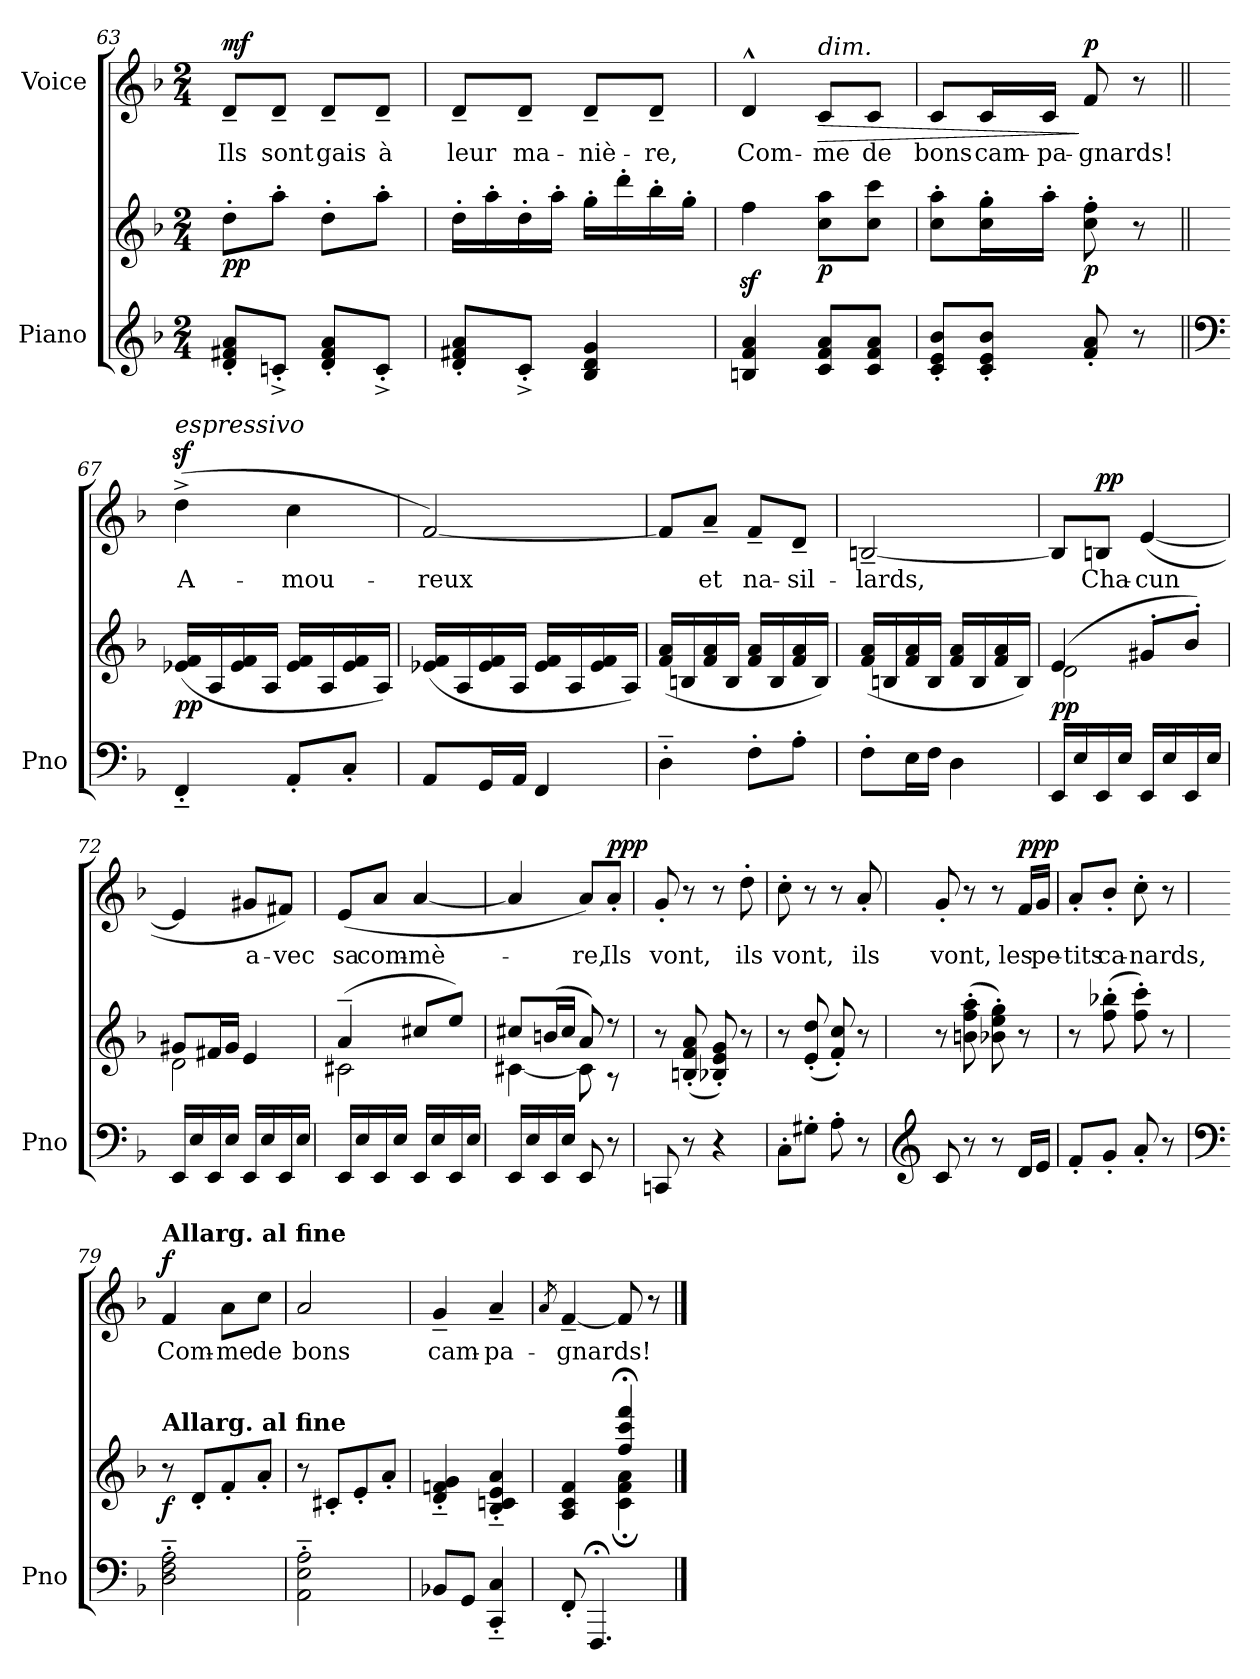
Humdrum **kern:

**kern	**kern	**dynam	**kern	**text	**dynam
*part2	*part2	*part2	*part1	*part1	*part1
*staff3	*staff2	*staff2/3	*staff1	*staff1	*staff1
*I"Piano	*	*	*I"Voice	*	*
*I'Pno	*	*	*	*	*
*clefG2	*clefG2	*	*clefG2	*	*
*k[b-]	*k[b-]	*	*k[b-]	*	*
*M2/4	*M2/4	*	*M2/4	*	*
=63	=63	=63	=63	=63	=63
!	!	!LO:DY:b	!	!	!LO:DY:a
8d/' 8f#X/' 8a/'L	8dd'\L	pp	8d~>/L	Ils	mf
8cn'^/J	8aa'\J	.	8d~>/J	sont	.
8d/' 8f#/' 8a/'L	8dd'\L	.	8d~>/L	gais	.
8c'^/J	8aa'\J	.	8d~>/J	à	.
=64	=64	=64	=64	=64	=64
8d/' 8f#X/' 8a/'L	16dd'\LL	.	8d~>/L	leur	.
.	16aa'\	.	.	.	.
8c'^/J	16dd'\	.	8d~>/J	ma-	.
.	16aa'\JJ	.	.	.	.
4B-/ 4d/ 4g/	16gg'\LL	.	8d~>/L	-niè-	.
.	16ddd'\	.	.	.	.
.	16bb-'\	.	8d~>/J	-re,	.
.	16gg'\JJ	.	.	.	.
=65	=65	=65	=65	=65	=65
4Bn/ 4f/ 4a/	4ffz<\	.	4d^^/	Com-	.
!	!	!	!LO:TX:i:t=dim.	!	!
!	!	!LO:DY:b	!	!	!LO:HP:b
8c/ 8f/ 8a/L	8cc\ 8aa\L	p	8c/L	-me	>
8c/ 8f/ 8a/J	8cc\ 8ccc\J	.	8c/J	de	.
=66	=66	=66	=66	=66	=66
8c/' 8e/' 8b-/'L	8cc\' 8aa\'L	.	8c/L	bons	.
8c/' 8e/' 8b-/'J	16cc\' 16gg\'L	.	16c/L	cam-	.
.	16aa'\JJ	.	16c/JJ	-pa-	.
!	!	!LO:DY:b	!	!	!LO:DY:n=1:a
8f/' 8a/'	8cc\' 8ff\'	p	8f/	-gnards!	] p
8r	8r	.	8r	.	.
=67||	=67||	=67||	=67||	=67||	=67||
*clefF4	*	*	*	*	*
!	!	!	!LO:TX:a:i:t=espressivo	!	!
!	!	!LO:DY:b	!	!	!
4FF'~/	(16e-X/ 16f/LL	pp	(4ddz>^\	A-	.
.	16A/	.	.	.	.
.	16e-/ 16f/	.	.	.	.
.	16A/JJ	.	.	.	.
8AA'/L	16e-/ 16f/LL	.	4cc\	-mou-	.
.	16A/	.	.	.	.
8C'/J	16e-/ 16f/	.	.	.	.
.	16A/JJ)	.	.	.	.
=68	=68	=68	=68	=68	=68
8AA/L	(16e-X/ 16f/LL	.	[2f/)	-reux	.
.	16A/	.	.	.	.
16GG/L	16e-/ 16f/	.	.	.	.
16AA/JJ	16A/JJ	.	.	.	.
4FF/	16e-/ 16f/LL	.	.	.	.
.	16A/	.	.	.	.
.	16e-/ 16f/	.	.	.	.
.	16A/JJ)	.	.	.	.
=69	=69	=69	=69	=69	=69
4D'~\	(16f/ 16a/LL	.	8f/L]	.	.
.	16Bn/	.	.	.	.
.	16f/ 16a/	.	8a~>/J	et	.
.	16B/JJ	.	.	.	.
8F'\L	16f/ 16a/LL	.	8f~>/L	na-	.
.	16B/	.	.	.	.
8A'\J	16f/ 16a/	.	8d~>/J	-sil-	.
.	16B/JJ)	.	.	.	.
=70	=70	=70	=70	=70	=70
8F'\L	(16f/ 16a/LL	.	[2Bn~>/	-lards,	.
.	16Bn/	.	.	.	.
16E\L	16f/ 16a/	.	.	.	.
16F\JJ	16B/JJ	.	.	.	.
4D\	16f/ 16a/LL	.	.	.	.
.	16B/	.	.	.	.
.	16f/ 16a/	.	.	.	.
.	16B/JJ)	.	.	.	.
=71	=71	=71	=71	=71	=71
*	*^	*	*	*	*
!	!	!	!LO:DY:b	!	!	!
16EE/LL	(4e/	2d\	pp	8B/L]	.	.
16E/	.	.	.	.	.	.
!	!	!	!	!	!	!LO:DY:a
16EE/	.	.	.	8Bn/J	Cha-	pp
16E/JJ	.	.	.	.	.	.
16EE/LL	8g#X'/L	.	.	([4e/	-cun	.
16E/	.	.	.	.	.	.
16EE/	8b-'/J)	.	.	.	.	.
16E/JJ	.	.	.	.	.	.
=72	=72	=72	=72	=72	=72	=72
16EE/LL	8g#X/L	2d\	.	4e/]	.	.
16E/	.	.	.	.	.	.
16EE/	16f#X/L	.	.	.	.	.
16E/JJ	16g#/JJ	.	.	.	.	.
16EE/LL	4e/	.	.	8g#X/L	a-	.
16E/	.	.	.	.	.	.
16EE/	.	.	.	8f#X/J)	-vec	.
16E/JJ	.	.	.	.	.	.
=73	=73	=73	=73	=73	=73	=73
16EE/LL	(4a~/	2c#X\	.	(8e/L	sa	.
16E/	.	.	.	.	.	.
16EE/	.	.	.	8a/J	com-	.
16E/JJ	.	.	.	.	.	.
16EE/LL	8cc#X/L	.	.	[4a/	-mè-	.
16E/	.	.	.	.	.	.
16EE/	8ee/J)	.	.	.	.	.
16E/JJ	.	.	.	.	.	.
=74	=74	=74	=74	=74	=74	=74
16EE/LL	8cc#X/L	[4c#X\	.	4a/]	.	.
16E/	.	.	.	.	.	.
16EE/	(16bn/L	.	.	.	.	.
16E/JJ	16cc#/JJ	.	.	.	.	.
8EE/	8a/)	8c#\]	.	8a/L)	-re,	.
!	!	!	!	!	!	!LO:DY:a
8r	8r	8r	.	8a'/J	Ils	ppp
*	*v	*v	*	*	*	*
=75	=75	=75	=75	=75	=75
8CCn/	8r	.	8g'/	vont,	.
8r	(8Bn/' 8f/' 8a/'	.	8r	.	.
4r	8B-X/' 8e/' 8g/')	.	8r	.	.
.	8r	.	8dd'\	ils	.
=76	=76	=76	=76	=76	=76
8C'\L	8r	.	8cc'\	vont,	.
8G#X'\J	(8e/' 8dd/'	.	8r	.	.
8A'\	8f/' 8cc/')	.	8r	.	.
8r	8r	.	8a'/	ils	.
=77	=77	=77	=77	=77	=77
*clefG2	*	*	*	*	*
8c/	8r	.	8g'/	vont,	.
!	!	!LO:DY:b	!	!	!
!	!	!LO:DY:n=1:b	!	!	!
8r	(8bn\' 8ff\' 8aa\'	other-dynamics pp	8r	.	.
8r	8b-X\' 8ee\' 8gg\')	.	8r	.	.
!	!	!	!	!	!LO:DY:a
16d/LL	8r	.	16f/LL	les	ppp
16e/JJ	.	.	16g/JJ	-pe-	.
=78	=78	=78	=78	=78	=78
8f'/L	8r	.	8a'/L	-tits	.
8g'/J	(8ff\' 8bb-X\'	.	8b-'/J	ca-	.
8a'/	8ff\' 8ccc\')	.	8cc'\	-nards,	.
8r	8r	.	8r	.	.
=79	=79	=79	=79	=79	=79
*clefF4	*	*	*	*	*
!	!	!	!LO:TX:a:B:t=Allarg. al fine	!	!
!	!LO:TX:a:B:t=Allarg. al fine	!	!	!	!
!	!	!LO:DY:b	!	!	!LO:DY:a
2D\'~ 2F\'~ 2A\'~	8r	f	4f/	Com-	f
.	8d'/L	.	.	.	.
.	8f'/	.	8a\L	-me	.
.	8a'/J	.	8cc\J	de	.
=80	=80	=80	=80	=80	=80
2AA\'~ 2E\'~ 2A\'~	8r	.	2a/	bons	.
.	8c#X'/L	.	.	.	.
.	8e'/	.	.	.	.
.	8a'/J	.	.	.	.
=81	=81	=81	=81	=81	=81
8BB-X/L	4d/'~ 4fn/'~ 4g/'~	.	4g~>/	cam-	.
8GG/J	.	.	.	.	.
4CC/'~ 4C/'~	4B-/'~ 4cn/'~ 4e/'~ 4a/'~	.	4a~>/	-pa-	.
=82	=82	=82	=82	=82	=82
.	.	.	8qa/	.	.
*	*^	*	*	*	*
8FF'/	4A/ 4c/ 4f/	4ryy	.	[4f~>/	-gnards!	.
4.FFF;/	.	.	.	.	.	.
.	4ff/;< 4ccc/;< 4fff/;<	4c\; 4f\; 4a\;	.	8f/]	.	.
.	.	.	.	8r	.	.
*	*v	*v	*	*	*	*
==	==	==	==	==	==
*-	*-	*-	*-	*-	*-
